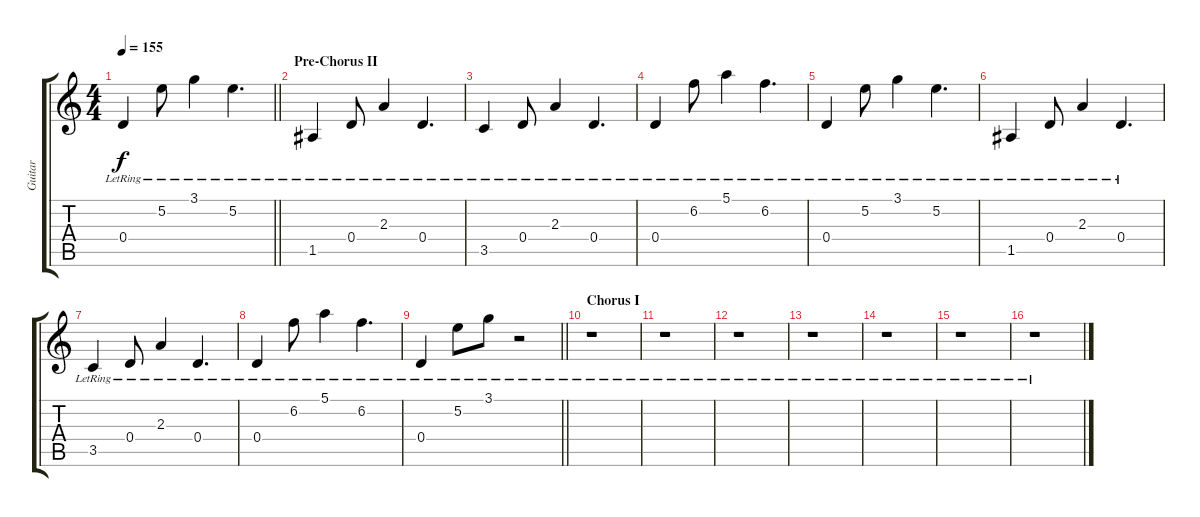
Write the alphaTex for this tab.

\track ("Guitar" "Guitar") {instrument electricguitarjazz}
\staff {score tabs}
\tuning (E4 B3 G3 D3 A2 E2) {hide}
\ts (4 4)
\tempo 155
\clef g2
\barLineRight lightlight
\ks c
0.4{lr}.4{dy f} 5.2{lr}.8 3.1{lr}.4 5.2{lr}.4{d} |
\section ("" "Pre-Chorus II")
1.5{lr}.4 0.4{lr}.8 2.3{lr}.4 0.4{lr}.4{d} |
3.5{lr}.4 0.4{lr}.8 2.3{lr}.4 0.4{lr}.4{d} |
0.4{lr}.4 6.2{lr}.8 5.1{lr}.4 6.2{lr}.4{d} |
0.4{lr}.4 5.2{lr}.8 3.1{lr}.4 5.2{lr}.4{d} |
1.5{lr}.4 0.4{lr}.8 2.3{lr}.4 0.4{lr}.4{d} |
3.5{lr}.4 0.4{lr}.8 2.3{lr}.4 0.4{lr}.4{d} |
0.4{lr}.4 6.2{lr}.8 5.1{lr}.4 6.2{lr}.4{d} |
\barLineRight lightlight
0.4{lr}.4 5.2{lr}.8 3.1{lr}.8 r.2 |
\section ("" "Chorus I")
r.1 |
r.1 |
r.1 |
r.1 |
r.1 |
r.1 |
r.1
